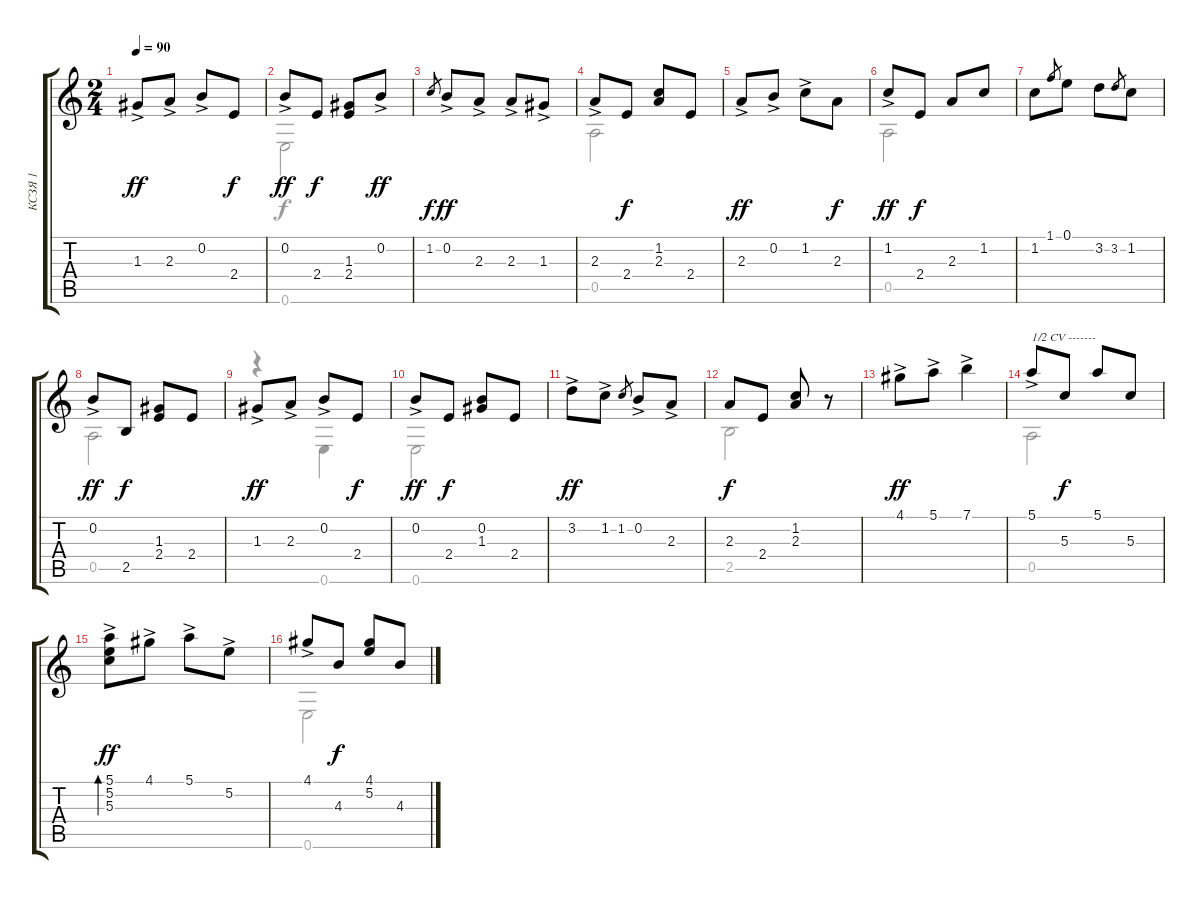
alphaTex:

\track ("КСЗЯ 1" "КСЗЯ 1") {instrument acousticguitarnylon}
\staff {score tabs}
\tuning (E4 B3 G3 D3 A2 E2) {hide}
\voice
\ts (2 4)
\tempo 90
\clef g2
\ks c
1.3{ac}.8{dy ff} 2.3{ac}.8 0.2{ac}.8 2.4.8{dy f} |
0.2{ac}.8{dy ff} 2.4.8{dy f} (1.3 2.4).8 0.2{ac}.8{dy ff} |
1.2.8{gr dy f} 0.2{ac}.8{dy ff} 2.3{ac}.8 2.3{ac}.8 1.3{ac}.8 |
2.3{ac}.8 2.4.8{dy f} (1.2 2.3).8 2.4.8 |
2.3{ac}.8{dy ff} 0.2{ac}.8 1.2{ac}.8 2.3.8{dy f} |
1.2{ac}.8{dy ff} 2.4.8{dy f} 2.3.8 1.2.8 |
1.2.8 1.1.8{gr} 0.1.8 3.2.8 3.2.8{gr} 1.2.8 |
0.2{ac}.8{dy ff} 2.5.8{dy f} (1.3 2.4).8 2.4.8 |
1.3{ac}.8{dy ff} 2.3{ac}.8 0.2{ac}.8 2.4.8{dy f} |
0.2{ac}.8{dy ff} 2.4.8{dy f} (0.2 1.3).8 2.4.8 |
3.2{ac}.8{dy ff} 1.2{ac}.8 1.2.8{gr} 0.2{ac}.8 2.3{ac}.8 |
2.3.8{dy f} 2.4.8 (1.2 2.3).8 r.8 |
4.1{ac}.8{dy ff} 5.1{ac}.8 7.1{ac}.4 |
5.1{ac}.8{txt "1/2 CV -------"} 5.3.8{dy f} 5.1.8 5.3.8 |
(5.1 5.2 5.3{ac}).8{bd 240 dy ff} 4.1{ac}.8 5.1{ac}.8 5.2{ac}.8 |
4.1{ac}.8 4.3.8{dy f} (4.1 5.2).8 4.3.8
\voice
\clef g2
\ottava regular
\simile none
\ks c
|
0.6.2 |
|
0.5.2 |
|
0.5.2 |
|
0.5.2 |
r.4 0.6.4 |
0.6.2 |
|
2.5.2 |
|
0.5.2 |
|
0.6.2
